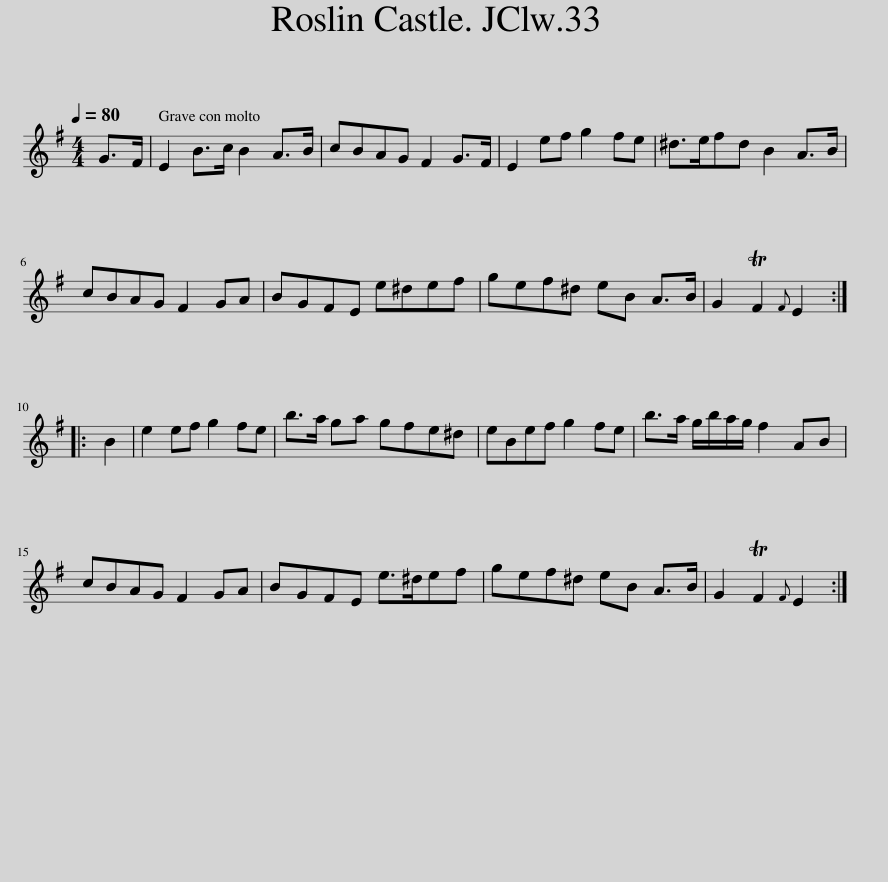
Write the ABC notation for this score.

X:1
L:1/8
Q:1/4=80
M:4/4
I:linebreak $
K:Emin
V:1 treble
V:1
 G>F | E2 B>c B2 A>B | cBAG F2 G>F | E2 ef g2 fe | ^d>efd B2 A>B |$ %5
 cBAG F2 GA | BGFE e^def | gef^d eB A>B | G2 TF2{F} E2 ::$ B2 | %10
 e2 ef g2 fe | b>a ga gfe^d | eBef g2 fe | b>a g/b/a/g/ f2 AB |$ cBAG F2 GA | %15
 BGFE e>^def | gef^d eB A>B | G2 TF2{F} E2 :| %18
